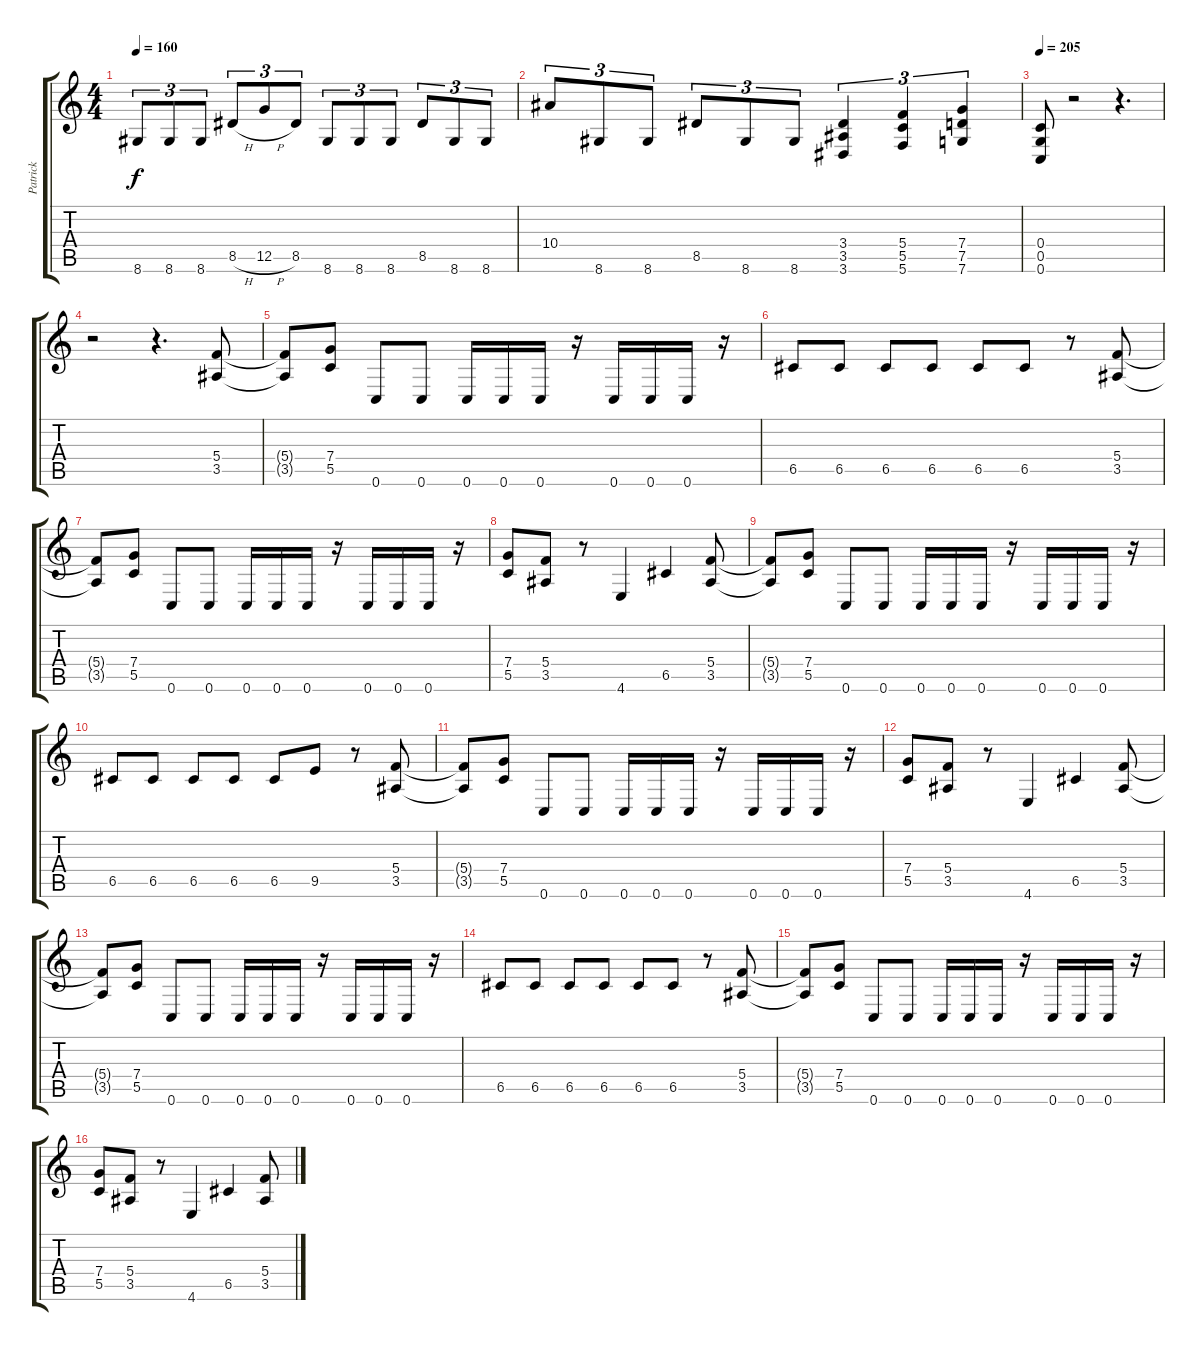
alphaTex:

\track ("Patrick" "Patrick") {instrument distortionguitar}
\staff {score tabs}
\tuning (D4 A3 F3 C3 G2 C2) {hide}
\ts (4 4)
\tempo 160
\clef g2
\ks c
8.6.8{tu (3 2) dy f} 8.6.8{tu (3 2)} 8.6.8{tu (3 2)} 8.5{h}.8{tu (3 2)} 12.5{h}.8{tu (3 2)} 8.5.8{tu (3 2)} 8.6.8{tu (3 2)} 8.6.8{tu (3 2)} 8.6.8{tu (3 2)} 8.5.8{tu (3 2)} 8.6.8{tu (3 2)} 8.6.8{tu (3 2)} |
10.4.8{tu (3 2)} 8.6.8{tu (3 2)} 8.6.8{tu (3 2)} 8.5.8{tu (3 2)} 8.6.8{tu (3 2)} 8.6.8{tu (3 2)} (3.4 3.5 3.6).4{tu (3 2)} (5.4 5.5 5.6).4{tu (3 2)} (7.4 7.5 7.6).4{tu (3 2)} |
\tempo 205
(0.4 0.5 0.6).8 r.2 r.4{d} |
r.2 r.4{d} (5.4 3.5).8 |
(5.4{t} 3.5{t}).8 (7.4 5.5).8 0.6.8 0.6.8 0.6.16 0.6.16 0.6.16 r.16 0.6.16 0.6.16 0.6.16 r.16 |
6.5.8 6.5.8 6.5.8 6.5.8 6.5.8 6.5.8 r.8 (5.4 3.5).8 |
(5.4{t} 3.5{t}).8 (7.4 5.5).8 0.6.8 0.6.8 0.6.16 0.6.16 0.6.16 r.16 0.6.16 0.6.16 0.6.16 r.16 |
(7.4 5.5).8 (5.4 3.5).8 r.8 4.6.4 6.5.4 (5.4 3.5).8 |
(5.4{t} 3.5{t}).8 (7.4 5.5).8 0.6.8 0.6.8 0.6.16 0.6.16 0.6.16 r.16 0.6.16 0.6.16 0.6.16 r.16 |
6.5.8 6.5.8 6.5.8 6.5.8 6.5.8 9.5.8 r.8 (5.4 3.5).8 |
(5.4{t} 3.5{t}).8 (7.4 5.5).8 0.6.8 0.6.8 0.6.16 0.6.16 0.6.16 r.16 0.6.16 0.6.16 0.6.16 r.16 |
(7.4 5.5).8 (5.4 3.5).8 r.8 4.6.4 6.5.4 (5.4 3.5).8 |
(5.4{t} 3.5{t}).8 (7.4 5.5).8 0.6.8 0.6.8 0.6.16 0.6.16 0.6.16 r.16 0.6.16 0.6.16 0.6.16 r.16 |
6.5.8 6.5.8 6.5.8 6.5.8 6.5.8 6.5.8 r.8 (5.4 3.5).8 |
(5.4{t} 3.5{t}).8 (7.4 5.5).8 0.6.8 0.6.8 0.6.16 0.6.16 0.6.16 r.16 0.6.16 0.6.16 0.6.16 r.16 |
(7.4 5.5).8 (5.4 3.5).8 r.8 4.6.4 6.5.4 (5.4 3.5).8
